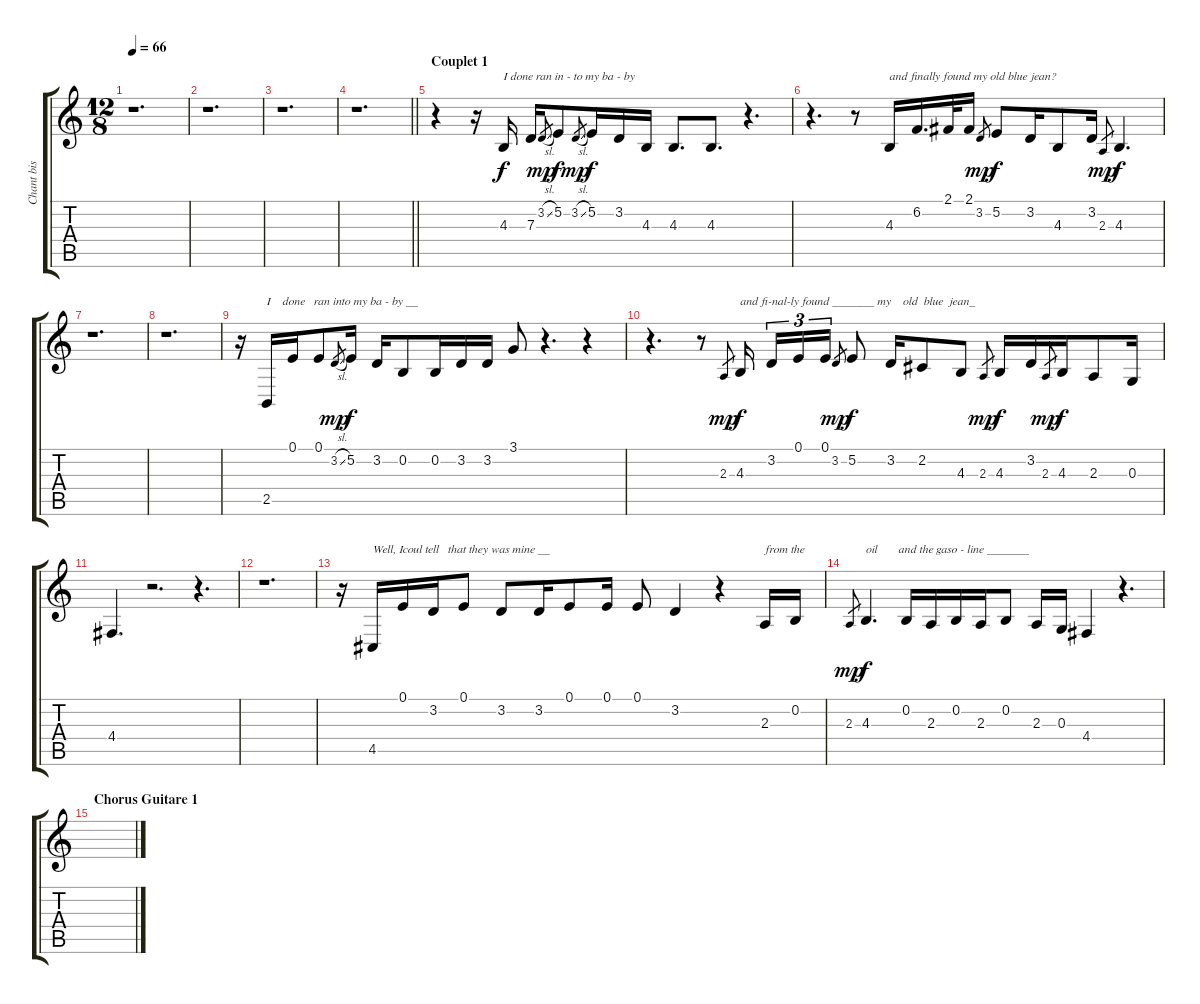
\track ("Chant bis" "Chant bis") {instrument oboe}
\staff {score tabs}
\tuning (E4 B3 G3 D3 A2 E2) {hide}
\ts (12 8)
\tempo 66
\clef g2
\ks c
r.1{d dy f instrument oboe} |
r.1{d} |
r.1{d} |
\barLineRight lightlight
r.1{d} |
\section ("" "Couplet 1")
r.4 r.16 4.3.16{txt "I done ran in - to my ba - by"} 7.3.16 3.2{sl}.8{gr dy mp} 5.2.8{dy f} 3.2{sl}.8{gr dy mp} 5.2.16{dy f} 3.2.16 4.3.16 4.3.8{d} 4.3.8{d} r.4{d} |
r.4{d} r.8 4.3.16{txt "and finally found my old blue jean?"} 6.2.16{d} 2.1.32 2.1.16 3.2.8{gr dy mp} 5.2.8{dy f} 3.2.16 4.3.8 3.2.16 2.3.8{gr dy mp} 4.3.4{d dy f} |
r.1{d} |
r.1{d} |
r.16 2.5.16{txt "I    done   ran into my ba - by __"} 0.1.16 0.1.8 3.2{sl}.8{gr dy mp} 5.2.16{dy f} 3.2.16 0.2.8 0.2.16 3.2.16 3.2.16 3.1.8 r.4{d} r.4 |
r.4{d} r.8 2.3.8{gr dy mp} 4.3.16{txt "and fi-nal-ly found _______ my    old  blue  jean_" dy f} 3.2.16{tu (3 2)} 0.1.16{tu (3 2)} 0.1.16{tu (3 2)} 3.2.8{gr dy mp} 5.2.8{dy f} 3.2.16 2.2.8 4.3.8 2.3.8{gr dy mp} 4.3.16{dy f} 3.2.16 2.3.8{gr dy mp} 4.3.16{dy f} 2.3.8 0.3.16 |
4.4.4{d} r.2{d} r.4{d} |
r.1{d} |
r.16 4.5.16{txt "Well, Icoul tell   that they was mine __ "} 0.1.16 3.2.16 0.1.8 3.2.8 3.2.16 0.1.8 0.1.16 0.1.8 3.2.4 r.4 2.3.16{txt "from the"} 0.2.16 |
2.3.8{gr dy mp} 4.3.4{d txt "oil       and the gaso - line _______" dy f} 0.2.16 2.3.16 0.2.16 2.3.16 0.2.8 2.3.16 0.3.16 4.4.4 r.4{d} |
\section ("" "Chorus Guitare 1")
